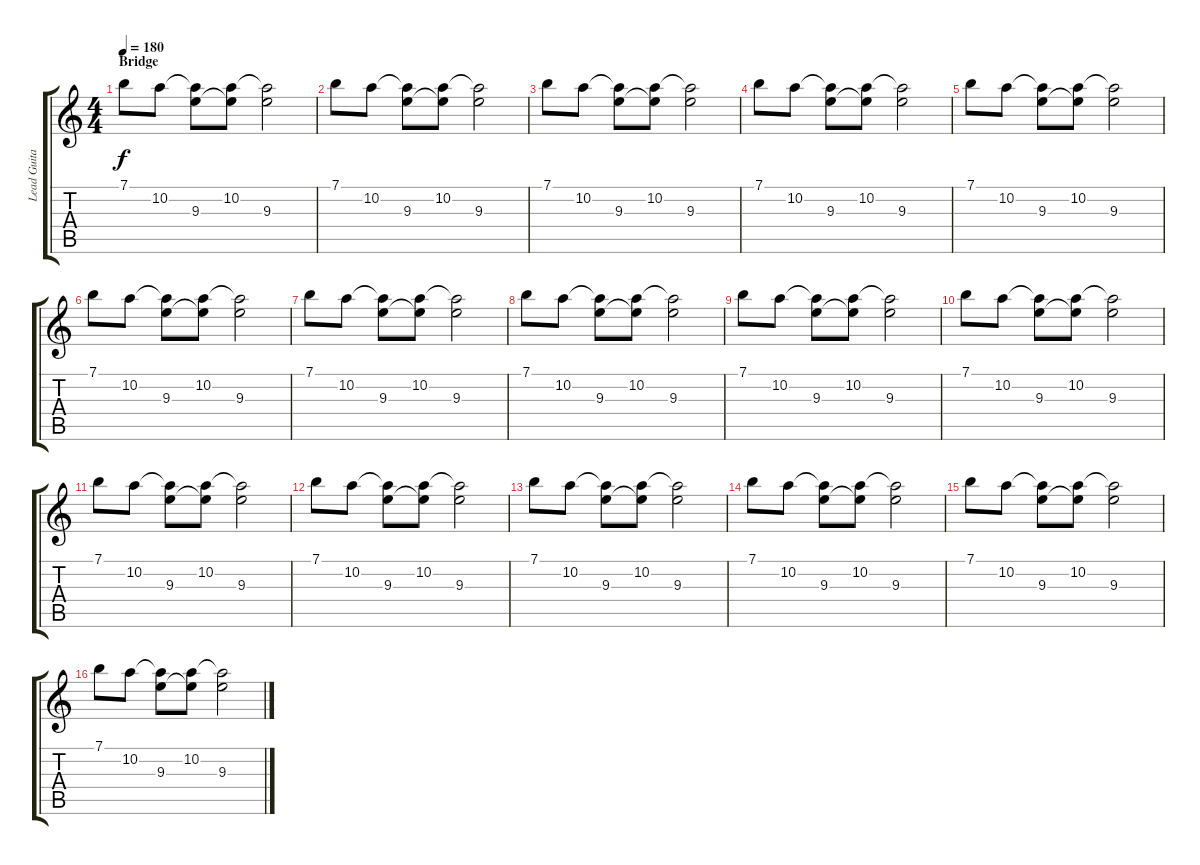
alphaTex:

\track ("Lead Guitar" "Lead Guita") {instrument overdrivenguitar}
\staff {score tabs}
\tuning (E4 B3 G3 D3 A2 D2) {hide}
\ts (4 4)
\section ("" "Bridge")
\tempo 180
\clef g2
\ks c
7.1.8{dy f} 10.2.8 (10.2{t} 9.3).8 (10.2 9.3{t}).8 (10.2{t} 9.3).2 |
7.1.8 10.2.8 (10.2{t} 9.3).8 (10.2 9.3{t}).8 (10.2{t} 9.3).2 |
7.1.8 10.2.8 (10.2{t} 9.3).8 (10.2 9.3{t}).8 (10.2{t} 9.3).2 |
7.1.8 10.2.8 (10.2{t} 9.3).8 (10.2 9.3{t}).8 (10.2{t} 9.3).2 |
7.1.8 10.2.8 (10.2{t} 9.3).8 (10.2 9.3{t}).8 (10.2{t} 9.3).2 |
7.1.8 10.2.8 (10.2{t} 9.3).8 (10.2 9.3{t}).8 (10.2{t} 9.3).2 |
7.1.8 10.2.8 (10.2{t} 9.3).8 (10.2 9.3{t}).8 (10.2{t} 9.3).2 |
7.1.8 10.2.8 (10.2{t} 9.3).8 (10.2 9.3{t}).8 (10.2{t} 9.3).2 |
7.1.8 10.2.8 (10.2{t} 9.3).8 (10.2 9.3{t}).8 (10.2{t} 9.3).2 |
7.1.8 10.2.8 (10.2{t} 9.3).8 (10.2 9.3{t}).8 (10.2{t} 9.3).2 |
7.1.8 10.2.8 (10.2{t} 9.3).8 (10.2 9.3{t}).8 (10.2{t} 9.3).2 |
7.1.8 10.2.8 (10.2{t} 9.3).8 (10.2 9.3{t}).8 (10.2{t} 9.3).2 |
7.1.8 10.2.8 (10.2{t} 9.3).8 (10.2 9.3{t}).8 (10.2{t} 9.3).2 |
7.1.8 10.2.8 (10.2{t} 9.3).8 (10.2 9.3{t}).8 (10.2{t} 9.3).2 |
7.1.8 10.2.8 (10.2{t} 9.3).8 (10.2 9.3{t}).8 (10.2{t} 9.3).2 |
7.1.8 10.2.8 (10.2{t} 9.3).8 (10.2 9.3{t}).8 (10.2{t} 9.3).2
